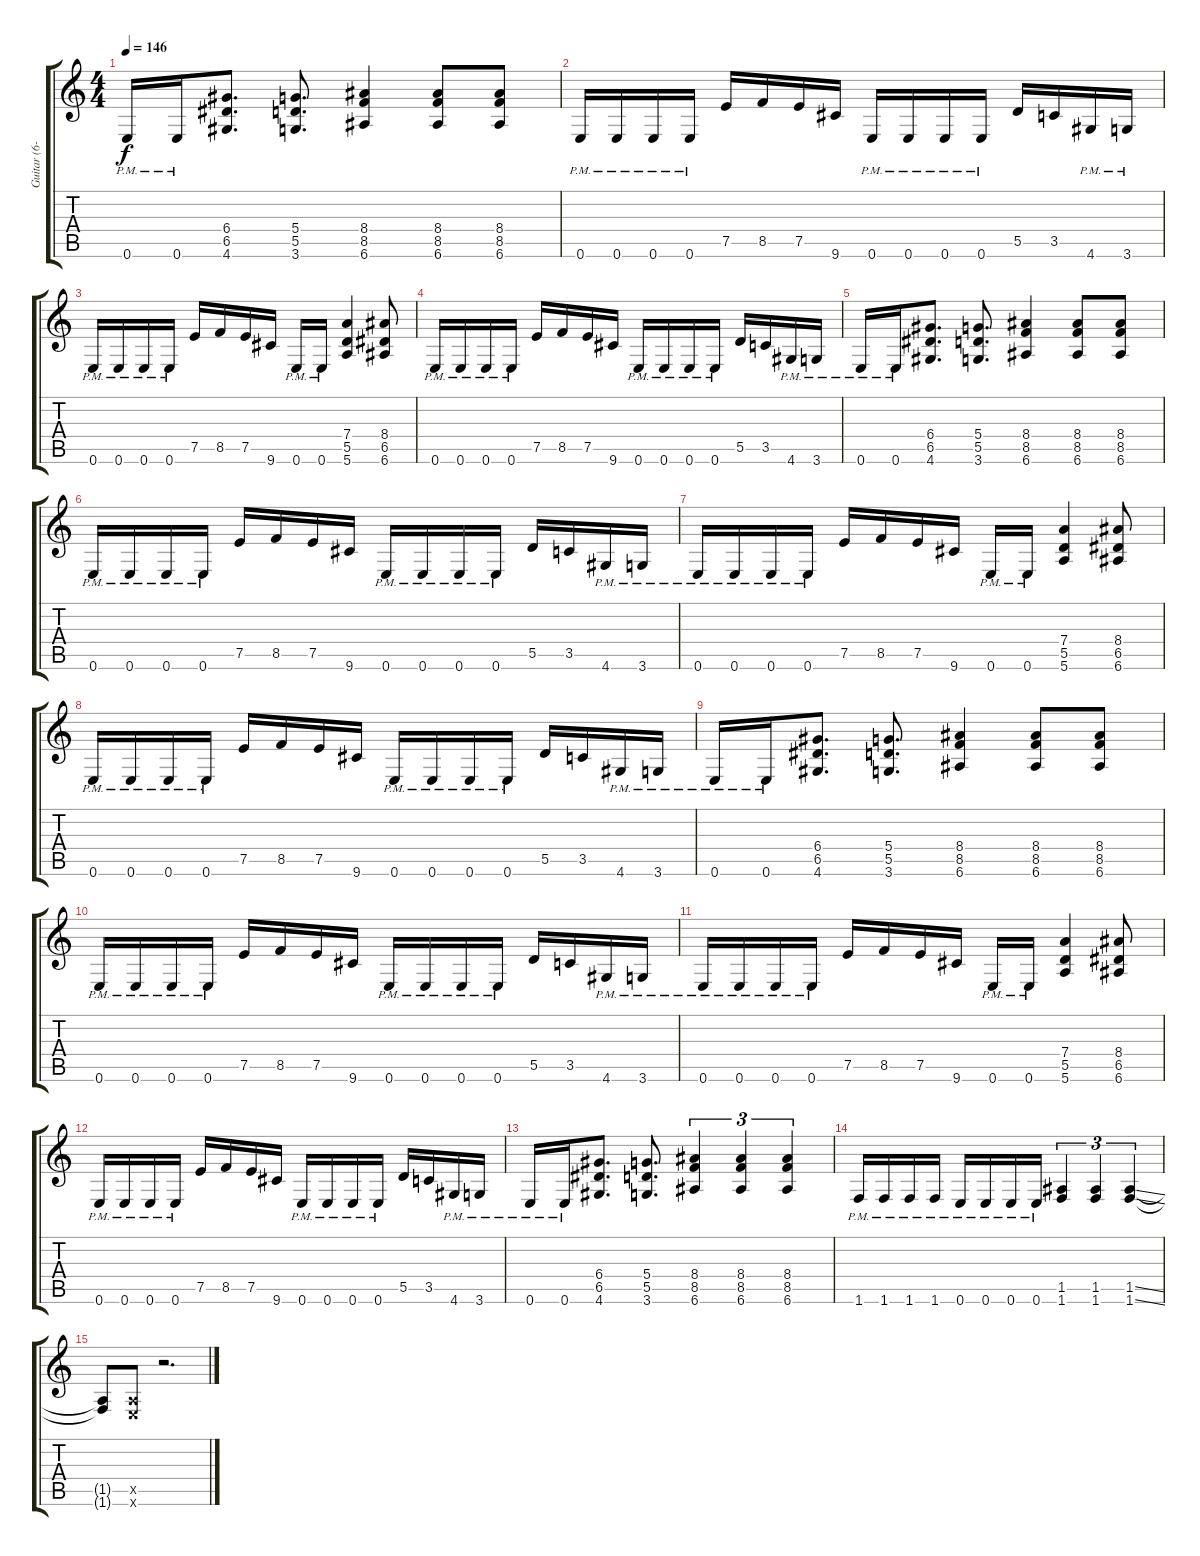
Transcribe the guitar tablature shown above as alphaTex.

\track ("Guitar (6-string)" "Guitar (6-") {instrument distortionguitar}
\staff {score tabs}
\tuning (E4 B3 G3 D3 A2 E2) {hide}
\ts (4 4)
\tempo 146
\clef g2
\ks c
0.6{pm}.16{dy f} 0.6{pm}.16 (6.4 6.5 4.6).8{d} (5.4 5.5 3.6).8{d} (8.4 8.5 6.6).4 (8.4 8.5 6.6).8 (8.4 8.5 6.6).8 |
0.6{pm}.16 0.6{pm}.16 0.6{pm}.16 0.6{pm}.16 7.5.16 8.5.16 7.5.16 9.6.16 0.6{pm}.16 0.6{pm}.16 0.6{pm}.16 0.6{pm}.16 5.5.16 3.5.16 4.6{pm}.16 3.6{pm}.16 |
0.6{pm}.16 0.6{pm}.16 0.6{pm}.16 0.6{pm}.16 7.5.16 8.5.16 7.5.16 9.6.16 0.6{pm}.16 0.6{pm}.16 (7.4 5.5 5.6).4 (8.4 6.5 6.6).8 |
0.6{pm}.16 0.6{pm}.16 0.6{pm}.16 0.6{pm}.16 7.5.16 8.5.16 7.5.16 9.6.16 0.6{pm}.16 0.6{pm}.16 0.6{pm}.16 0.6{pm}.16 5.5.16 3.5.16 4.6{pm}.16 3.6{pm}.16 |
0.6{pm}.16 0.6{pm}.16 (6.4 6.5 4.6).8{d} (5.4 5.5 3.6).8{d} (8.4 8.5 6.6).4 (8.4 8.5 6.6).8 (8.4 8.5 6.6).8 |
0.6{pm}.16 0.6{pm}.16 0.6{pm}.16 0.6{pm}.16 7.5.16 8.5.16 7.5.16 9.6.16 0.6{pm}.16 0.6{pm}.16 0.6{pm}.16 0.6{pm}.16 5.5.16 3.5.16 4.6{pm}.16 3.6{pm}.16 |
0.6{pm}.16 0.6{pm}.16 0.6{pm}.16 0.6{pm}.16 7.5.16 8.5.16 7.5.16 9.6.16 0.6{pm}.16 0.6{pm}.16 (7.4 5.5 5.6).4 (8.4 6.5 6.6).8 |
0.6{pm}.16 0.6{pm}.16 0.6{pm}.16 0.6{pm}.16 7.5.16 8.5.16 7.5.16 9.6.16 0.6{pm}.16 0.6{pm}.16 0.6{pm}.16 0.6{pm}.16 5.5.16 3.5.16 4.6{pm}.16 3.6{pm}.16 |
0.6{pm}.16 0.6{pm}.16 (6.4 6.5 4.6).8{d} (5.4 5.5 3.6).8{d} (8.4 8.5 6.6).4 (8.4 8.5 6.6).8 (8.4 8.5 6.6).8 |
0.6{pm}.16 0.6{pm}.16 0.6{pm}.16 0.6{pm}.16 7.5.16 8.5.16 7.5.16 9.6.16 0.6{pm}.16 0.6{pm}.16 0.6{pm}.16 0.6{pm}.16 5.5.16 3.5.16 4.6{pm}.16 3.6{pm}.16 |
0.6{pm}.16 0.6{pm}.16 0.6{pm}.16 0.6{pm}.16 7.5.16 8.5.16 7.5.16 9.6.16 0.6{pm}.16 0.6{pm}.16 (7.4 5.5 5.6).4 (8.4 6.5 6.6).8 |
0.6{pm}.16 0.6{pm}.16 0.6{pm}.16 0.6{pm}.16 7.5.16 8.5.16 7.5.16 9.6.16 0.6{pm}.16 0.6{pm}.16 0.6{pm}.16 0.6{pm}.16 5.5.16 3.5.16 4.6{pm}.16 3.6{pm}.16 |
0.6{pm}.16 0.6{pm}.16 (6.4 6.5 4.6).8{d} (5.4 5.5 3.6).8{d} (8.4 8.5 6.6).4{tu (3 2)} (8.4 8.5 6.6).4{tu (3 2)} (8.4 8.5 6.6).4{tu (3 2)} |
1.6{pm}.16 1.6{pm}.16 1.6{pm}.16 1.6{pm}.16 0.6{pm}.16 0.6{pm}.16 0.6{pm}.16 0.6{pm}.16 (1.5 1.6).4{tu (3 2)} (1.5 1.6).4{tu (3 2)} (1.5{ss} 1.6{ss}).4{tu (3 2)} |
(1.5{t} 1.6{t}).8 (0.5{x} 0.6{x}).8 r.2{d}
